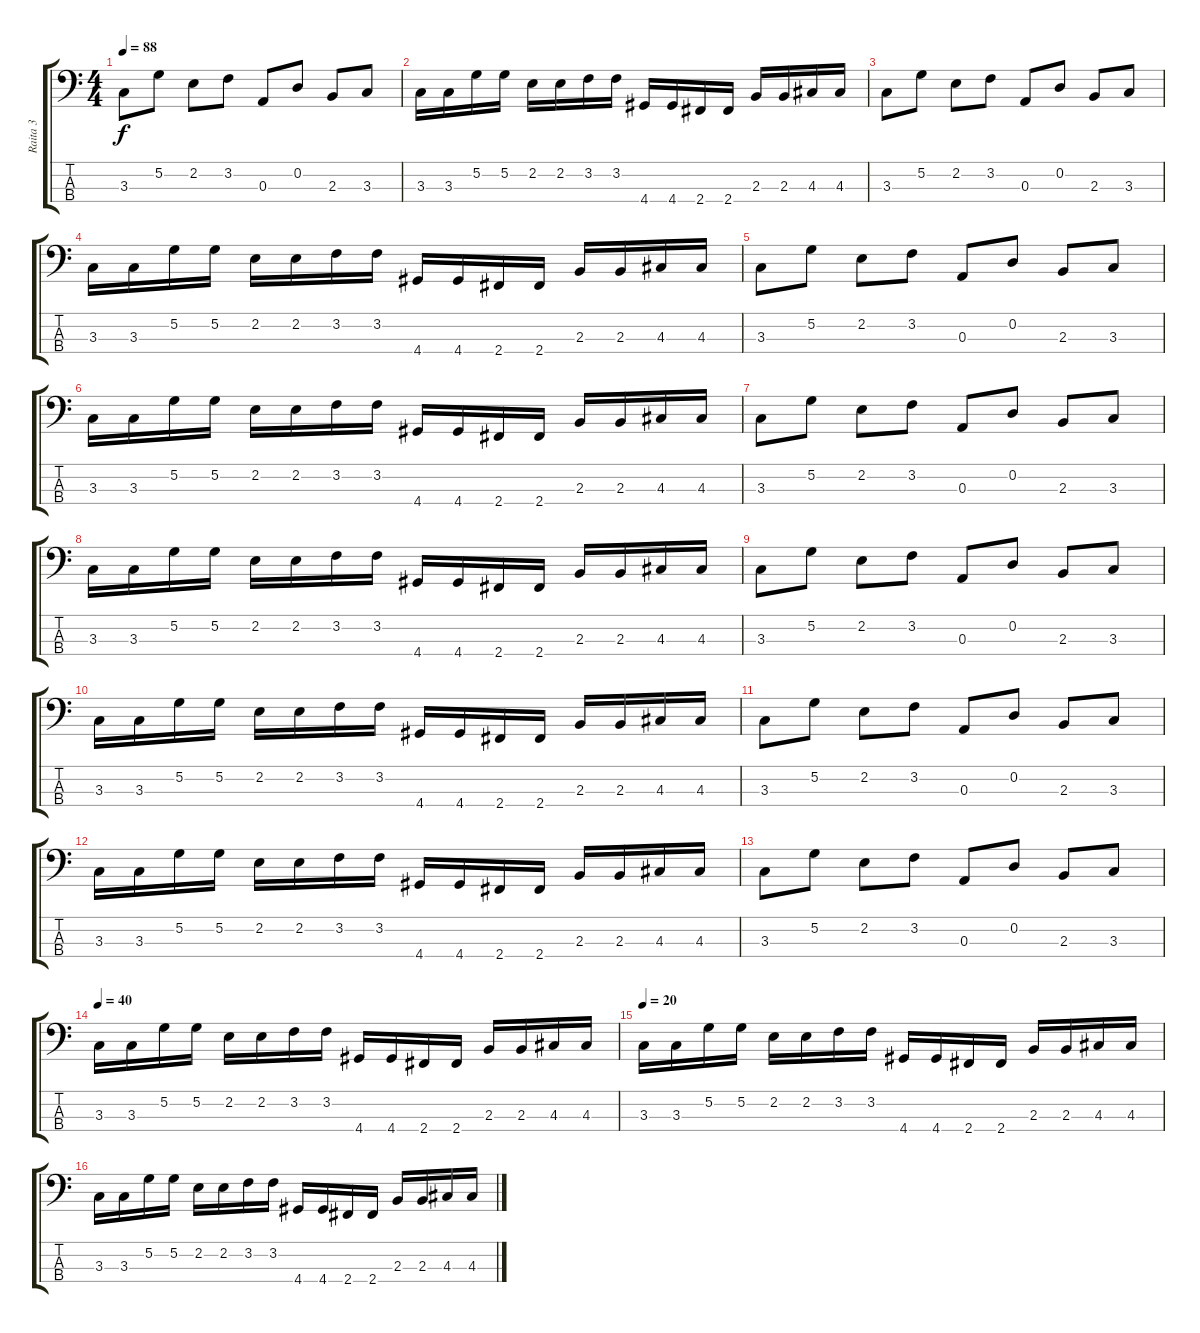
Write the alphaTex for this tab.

\track ("Raita 3" "Raita 3") {instrument electricbassfinger}
\staff {score tabs}
\tuning (G2 D2 A1 E1) {hide}
\ts (4 4)
\tempo 88
\clef f4
\ks c
3.3.8{dy f} 5.2.8 2.2.8 3.2.8 0.3.8 0.2.8 2.3.8 3.3.8 |
3.3.16 3.3.16 5.2.16 5.2.16 2.2.16 2.2.16 3.2.16 3.2.16 4.4.16 4.4.16 2.4.16 2.4.16 2.3.16 2.3.16 4.3.16 4.3.16 |
3.3.8 5.2.8 2.2.8 3.2.8 0.3.8 0.2.8 2.3.8 3.3.8 |
3.3.16 3.3.16 5.2.16 5.2.16 2.2.16 2.2.16 3.2.16 3.2.16 4.4.16 4.4.16 2.4.16 2.4.16 2.3.16 2.3.16 4.3.16 4.3.16 |
3.3.8 5.2.8 2.2.8 3.2.8 0.3.8 0.2.8 2.3.8 3.3.8 |
3.3.16 3.3.16 5.2.16 5.2.16 2.2.16 2.2.16 3.2.16 3.2.16 4.4.16 4.4.16 2.4.16 2.4.16 2.3.16 2.3.16 4.3.16 4.3.16 |
3.3.8 5.2.8 2.2.8 3.2.8 0.3.8 0.2.8 2.3.8 3.3.8 |
3.3.16 3.3.16 5.2.16 5.2.16 2.2.16 2.2.16 3.2.16 3.2.16 4.4.16 4.4.16 2.4.16 2.4.16 2.3.16 2.3.16 4.3.16 4.3.16 |
3.3.8 5.2.8 2.2.8 3.2.8 0.3.8 0.2.8 2.3.8 3.3.8 |
3.3.16 3.3.16 5.2.16 5.2.16 2.2.16 2.2.16 3.2.16 3.2.16 4.4.16 4.4.16 2.4.16 2.4.16 2.3.16 2.3.16 4.3.16 4.3.16 |
3.3.8 5.2.8 2.2.8 3.2.8 0.3.8 0.2.8 2.3.8 3.3.8 |
3.3.16 3.3.16 5.2.16 5.2.16 2.2.16 2.2.16 3.2.16 3.2.16 4.4.16 4.4.16 2.4.16 2.4.16 2.3.16 2.3.16 4.3.16 4.3.16 |
3.3.8 5.2.8 2.2.8 3.2.8 0.3.8 0.2.8 2.3.8 3.3.8 |
\tempo 40
3.3.16 3.3.16 5.2.16 5.2.16 2.2.16 2.2.16 3.2.16 3.2.16 4.4.16 4.4.16 2.4.16 2.4.16 2.3.16 2.3.16 4.3.16 4.3.16 |
\tempo 20
3.3.16 3.3.16 5.2.16 5.2.16 2.2.16 2.2.16 3.2.16 3.2.16 4.4.16 4.4.16 2.4.16 2.4.16 2.3.16 2.3.16 4.3.16 4.3.16 |
3.3.16 3.3.16 5.2.16 5.2.16 2.2.16 2.2.16 3.2.16 3.2.16 4.4.16 4.4.16 2.4.16 2.4.16 2.3.16 2.3.16 4.3.16 4.3.16
